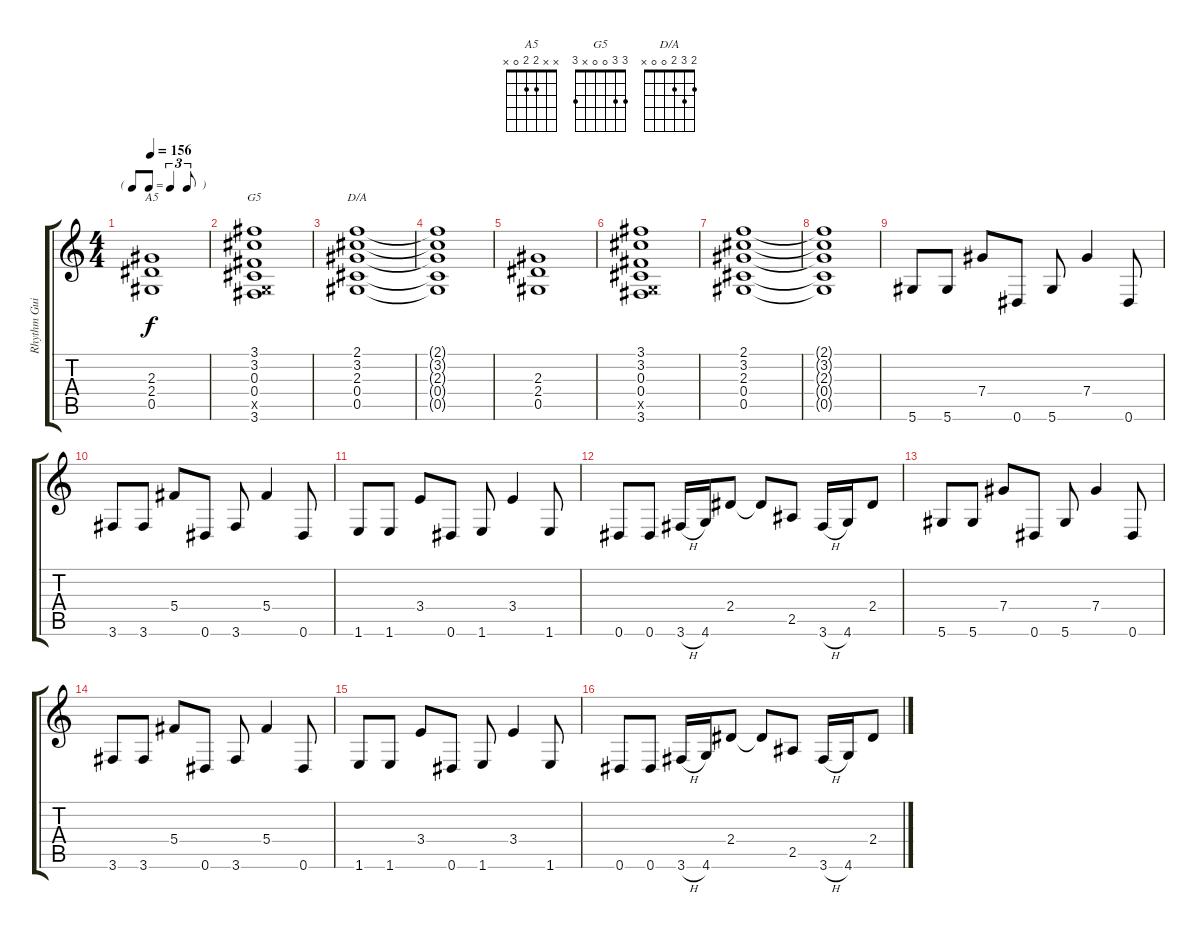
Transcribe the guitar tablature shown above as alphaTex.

\track ("Rhythm Guitar 1" "Rhythm Gui") {instrument overdrivenguitar}
\staff {score tabs}
\tuning (Eb4 Bb3 Gb3 Db3 Ab2 Eb2) {hide}
\chord ("A5" x x 2 2 0 x)
\chord ("G5" 3 3 0 0 x 3)
\chord ("D/A" 2 3 2 0 0 x)
\ts (4 4)
\tf triplet8th
\tempo 156
\clef g2
\ks c
(2.3 2.4 0.5).1{ch "A5" dy f} |
(3.1 3.2 0.3 0.4 -1.5{x} 3.6).1{ch "G5"} |
(2.1 3.2 2.3 0.4 0.5).1{ch "D/A"} |
(2.1{t} 3.2{t} 2.3{t} 0.4{t} 0.5{t}).1 |
(2.3 2.4 0.5).1 |
(3.1 3.2 0.3 0.4 -1.5{x} 3.6).1 |
(2.1 3.2 2.3 0.4 0.5).1 |
(2.1{t} 3.2{t} 2.3{t} 0.4{t} 0.5{t}).1 |
5.6.8 5.6.8 7.4.8 0.6.8 5.6.8 7.4.4 0.6.8 |
3.6.8 3.6.8 5.4.8 0.6.8 3.6.8 5.4.4 0.6.8 |
1.6.8 1.6.8 3.4.8 0.6.8 1.6.8 3.4.4 1.6.8 |
0.6.8 0.6.8 3.6{h}.16 4.6.16 2.4.8 2.4{t}.8 2.5.8 3.6{h}.16 4.6.16 2.4.8 |
5.6.8 5.6.8 7.4.8 0.6.8 5.6.8 7.4.4 0.6.8 |
3.6.8 3.6.8 5.4.8 0.6.8 3.6.8 5.4.4 0.6.8 |
1.6.8 1.6.8 3.4.8 0.6.8 1.6.8 3.4.4 1.6.8 |
0.6.8 0.6.8 3.6{h}.16 4.6.16 2.4.8 2.4{t}.8 2.5.8 3.6{h}.16 4.6.16 2.4.8
